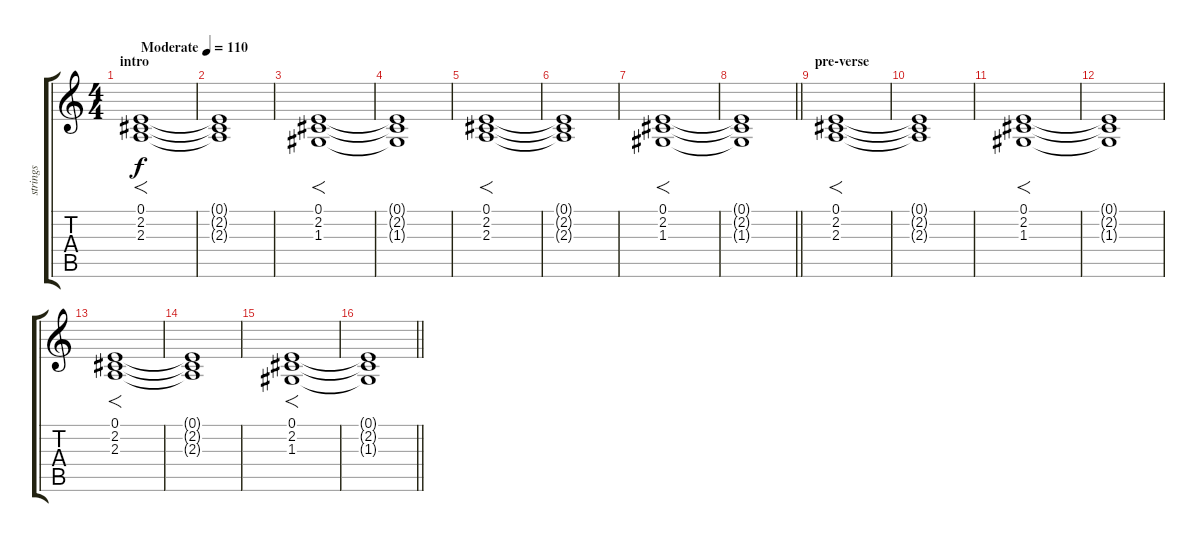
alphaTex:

\track ("strings" "strings") {instrument viola}
\staff {score tabs}
\tuning (E4 B3 G3 D3 A2 E2) {hide}
\ts (4 4)
\section ("" "intro")
\tempo (110 "Moderate")
\clef g2
\ks c
(0.1 2.2 2.3).1{f dy f instrument viola} |
(0.1{t} 2.2{t} 2.3{t}).1 |
(0.1 2.2 1.3).1{f} |
(0.1{t} 2.2{t} 1.3{t}).1 |
(0.1 2.2 2.3).1{f} |
(0.1{t} 2.2{t} 2.3{t}).1 |
(0.1 2.2 1.3).1{f} |
\barLineRight lightlight
(0.1{t} 2.2{t} 1.3{t}).1 |
\section ("" "pre-verse")
(0.1 2.2 2.3).1{f} |
(0.1{t} 2.2{t} 2.3{t}).1 |
(0.1 2.2 1.3).1{f} |
(0.1{t} 2.2{t} 1.3{t}).1 |
(0.1 2.2 2.3).1{f} |
(0.1{t} 2.2{t} 2.3{t}).1 |
(0.1 2.2 1.3).1{f} |
\barLineRight lightlight
(0.1{t} 2.2{t} 1.3{t}).1
